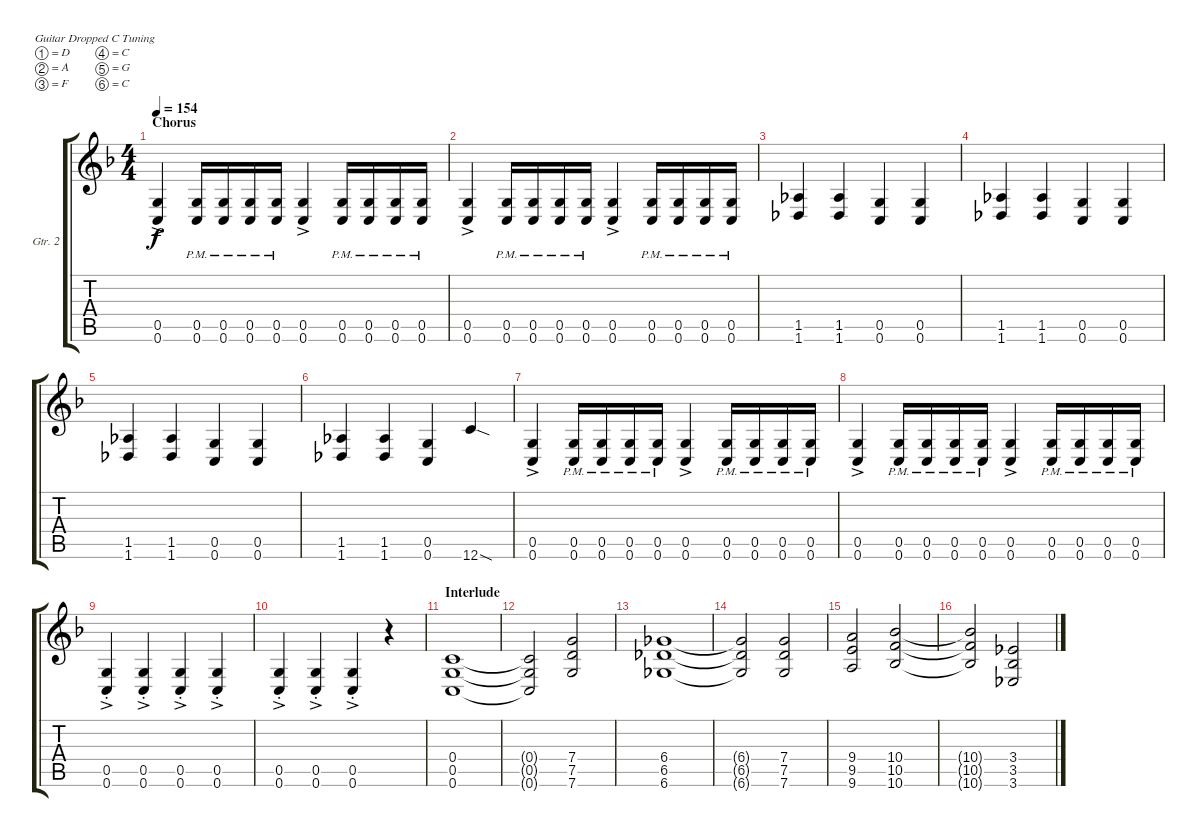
\defaultSystemsLayout 4
\bracketExtendMode groupsimilarinstruments
\firstSystemTrackNameOrientation horizontal
\otherSystemsTrackNameOrientation horizontal
\track ("Electric Guitar" "Gtr. 2") {instrument distortionguitar}
\staff {score tabs}
\tuning (D4 A3 F3 C3 G2 C2)
\ts (4 4)
\section ("" "Chorus")
\tempo 154
\clef g2
\ks f
(0.5{ac} 0.6{ac}).4{dy f} (0.6{pm} 0.5{pm}).16 (0.6{pm} 0.5{pm}).16 (0.6{pm} 0.5{pm}).16 (0.6{pm} 0.5{pm}).16 (0.6{ac} 0.5{ac}).4 (0.6{pm} 0.5{pm}).16 (0.6{pm} 0.5{pm}).16 (0.6{pm} 0.5{pm}).16 (0.6{pm} 0.5{pm}).16 |
(0.5{ac} 0.6{ac}).4 (0.6{pm} 0.5{pm}).16 (0.6{pm} 0.5{pm}).16 (0.6{pm} 0.5{pm}).16 (0.6{pm} 0.5{pm}).16 (0.6{ac} 0.5{ac}).4 (0.6{pm} 0.5{pm}).16 (0.6{pm} 0.5{pm}).16 (0.6{pm} 0.5{pm}).16 (0.6{pm} 0.5{pm}).16 |
(1.6 1.5).4 (1.5 1.6).4 (0.6 0.5).4 (0.5 0.6).4 |
(1.6 1.5).4 (1.5 1.6).4 (0.6 0.5).4 (0.5 0.6).4 |
(1.6 1.5).4 (1.5 1.6).4 (0.6 0.5).4 (0.5 0.6).4 |
(1.6 1.5).4 (1.5 1.6).4 (0.6 0.5).4 12.6{sod}.4 |
(0.5{ac} 0.6{ac}).4 (0.6{pm} 0.5{pm}).16 (0.6{pm} 0.5{pm}).16 (0.6{pm} 0.5{pm}).16 (0.6{pm} 0.5{pm}).16 (0.6{ac} 0.5{ac}).4 (0.6{pm} 0.5{pm}).16 (0.6{pm} 0.5{pm}).16 (0.6{pm} 0.5{pm}).16 (0.6{pm} 0.5{pm}).16 |
(0.5{ac} 0.6{ac}).4 (0.6{pm} 0.5{pm}).16 (0.6{pm} 0.5{pm}).16 (0.6{pm} 0.5{pm}).16 (0.6{pm} 0.5{pm}).16 (0.6{ac} 0.5{ac}).4 (0.6{pm} 0.5{pm}).16 (0.6{pm} 0.5{pm}).16 (0.6{pm} 0.5{pm}).16 (0.6{pm} 0.5{pm}).16 |
(0.5{ac st} 0.6{ac st}).4 (0.5{ac st} 0.6{ac st}).4 (0.5{ac st} 0.6{ac st}).4 (0.5{ac st} 0.6{ac st}).4 |
(0.5{ac st} 0.6{ac st}).4 (0.5{ac st} 0.6{ac st}).4 (0.5{ac st} 0.6{ac st}).4 r.4 |
\section ("" "Interlude")
(0.6 0.5 0.4).1 |
(0.4{t} 0.5{t} 0.6{t}).2 (7.6 7.5 7.4).2 |
(6.4 6.5 6.6).1 |
(6.6{t} 6.5{t} 6.4{t}).2 (7.4 7.5 7.6).2 |
(9.6 9.5 9.4).2 (10.4 10.5 10.6).2 |
(10.6{t} 10.5{t} 10.4{t}).2 (3.4 3.5 3.6).2
